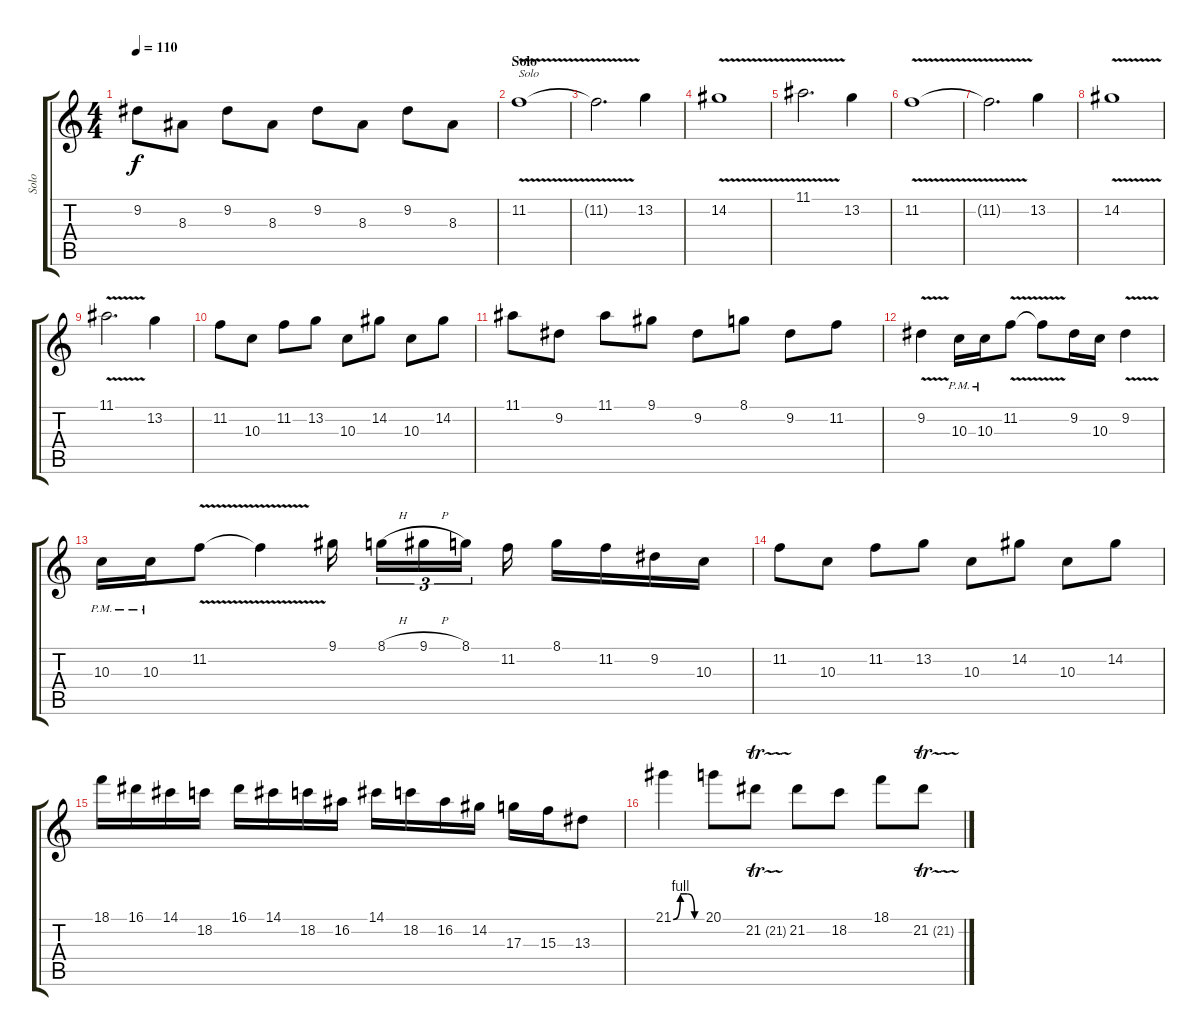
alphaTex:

\track ("Solo" "Solo") {instrument distortionguitar}
\staff {score tabs}
\tuning (B3 Gb3 D3 A2 E2 B1) {hide}
\ts (4 4)
\tempo 110
\clef g2
\ks c
9.2.8{dy f} 8.3.8 9.2.8 8.3.8 9.2.8 8.3.8 9.2.8 8.3.8 |
\section ("" "Solo")
11.2{v}.1{txt "Solo"} |
11.2{t}.2{d} 13.2.4 |
14.2{v}.1 |
11.1{v}.2{d} 13.2.4 |
11.2{v}.1 |
11.2{t}.2{d} 13.2.4 |
14.2{v}.1 |
11.1{v}.2{d} 13.2.4 |
11.2.8 10.3.8 11.2.8 13.2.8 10.3.8 14.2.8 10.3.8 14.2.8 |
11.1.8 9.2.8 11.1.8 9.1.8 9.2.8 8.1.8 9.2.8 11.2.8 |
9.2{v}.4 10.3{pm}.16 10.3{pm}.16 11.2{v}.8 11.2{t}.8 9.2.16 10.3.16 9.2{v}.4 |
10.3{pm}.16 10.3{pm}.16 11.2{v}.8 11.2{t}.4 9.1.16 8.1{h}.16{tu (3 2)} 9.1{h}.16{tu (3 2)} 8.1.16{tu (3 2)} 11.2.16 8.1.16 11.2.16 9.2.16 10.3.16 |
11.2.8 10.3.8 11.2.8 13.2.8 10.3.8 14.2.8 10.3.8 14.2.8 |
18.1.16 16.1.16 14.1.16 18.2.16 16.1.16 14.1.16 18.2.16 16.2.16 14.1.16 18.2.16 16.2.16 14.2.16 17.3.16 15.3.16 13.3.8 |
21.1{be (custom 0 0 15 4 30 4 45 0 60 0)}.4 20.1.8 21.2{tr (21 32)}.8 21.2.8 18.2.8 18.1.8 21.2{tr (21 32)}.8
